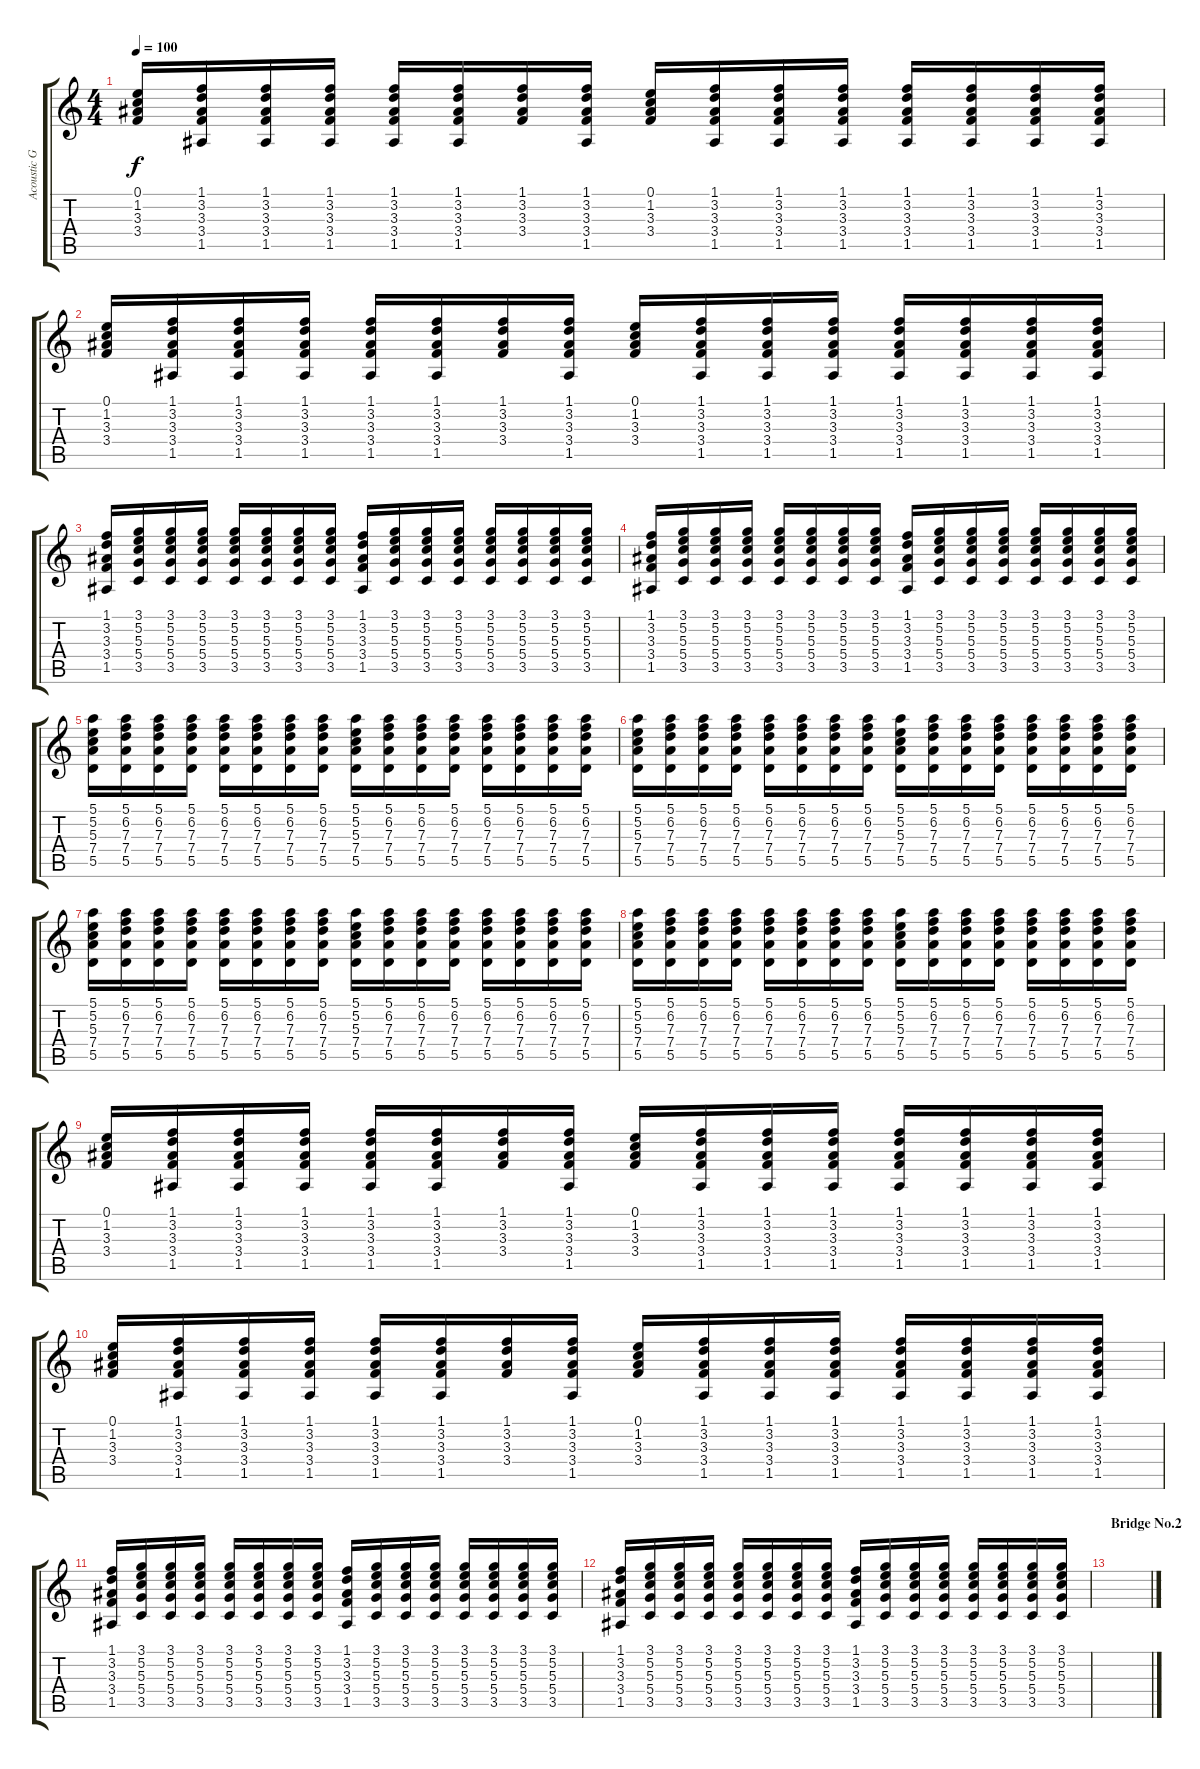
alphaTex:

\track ("Acoustic Guitar II" "Acoustic G") {instrument acousticguitarnylon}
\staff {score tabs}
\tuning (E4 B3 G3 D3 A2 E2) {hide}
\ts (4 4)
\tempo 100
\clef g2
\ks c
(0.1 1.2 3.3 3.4).16{dy f} (1.1 3.2 3.3 3.4 1.5).16 (1.1 3.2 3.3 3.4 1.5).16 (1.1 3.2 3.3 3.4 1.5).16 (1.1 3.2 3.3 3.4 1.5).16 (1.1 3.2 3.3 3.4 1.5).16 (1.1 3.2 3.3 3.4).16 (1.1 3.2 3.3 3.4 1.5).16 (0.1 1.2 3.3 3.4).16 (1.1 3.2 3.3 3.4 1.5).16 (1.1 3.2 3.3 3.4 1.5).16 (1.1 3.2 3.3 3.4 1.5).16 (1.1 3.2 3.3 3.4 1.5).16 (1.1 3.2 3.3 3.4 1.5).16 (1.1 3.2 3.3 3.4 1.5).16 (1.1 3.2 3.3 3.4 1.5).16 |
(0.1 1.2 3.3 3.4).16 (1.1 3.2 3.3 3.4 1.5).16 (1.1 3.2 3.3 3.4 1.5).16 (1.1 3.2 3.3 3.4 1.5).16 (1.1 3.2 3.3 3.4 1.5).16 (1.1 3.2 3.3 3.4 1.5).16 (1.1 3.2 3.3 3.4).16 (1.1 3.2 3.3 3.4 1.5).16 (0.1 1.2 3.3 3.4).16 (1.1 3.2 3.3 3.4 1.5).16 (1.1 3.2 3.3 3.4 1.5).16 (1.1 3.2 3.3 3.4 1.5).16 (1.1 3.2 3.3 3.4 1.5).16 (1.1 3.2 3.3 3.4 1.5).16 (1.1 3.2 3.3 3.4 1.5).16 (1.1 3.2 3.3 3.4 1.5).16 |
(1.1 3.2 3.3 3.4 1.5).16 (3.1 5.2 5.3 5.4 3.5).16 (3.1 5.2 5.3 5.4 3.5).16 (3.1 5.2 5.3 5.4 3.5).16 (3.1 5.2 5.3 5.4 3.5).16 (3.1 5.2 5.3 5.4 3.5).16 (3.1 5.2 5.3 5.4 3.5).16 (3.1 5.2 5.3 5.4 3.5).16 (1.1 3.2 3.3 3.4 1.5).16 (3.1 5.2 5.3 5.4 3.5).16 (3.1 5.2 5.3 5.4 3.5).16 (3.1 5.2 5.3 5.4 3.5).16 (3.1 5.2 5.3 5.4 3.5).16 (3.1 5.2 5.3 5.4 3.5).16 (3.1 5.2 5.3 5.4 3.5).16 (3.1 5.2 5.3 5.4 3.5).16 |
(1.1 3.2 3.3 3.4 1.5).16 (3.1 5.2 5.3 5.4 3.5).16 (3.1 5.2 5.3 5.4 3.5).16 (3.1 5.2 5.3 5.4 3.5).16 (3.1 5.2 5.3 5.4 3.5).16 (3.1 5.2 5.3 5.4 3.5).16 (3.1 5.2 5.3 5.4 3.5).16 (3.1 5.2 5.3 5.4 3.5).16 (1.1 3.2 3.3 3.4 1.5).16 (3.1 5.2 5.3 5.4 3.5).16 (3.1 5.2 5.3 5.4 3.5).16 (3.1 5.2 5.3 5.4 3.5).16 (3.1 5.2 5.3 5.4 3.5).16 (3.1 5.2 5.3 5.4 3.5).16 (3.1 5.2 5.3 5.4 3.5).16 (3.1 5.2 5.3 5.4 3.5).16 |
(5.1 5.2 5.3 7.4 5.5).16 (5.1 6.2 7.3 7.4 5.5).16 (5.1 6.2 7.3 7.4 5.5).16 (5.1 6.2 7.3 7.4 5.5).16 (5.1 6.2 7.3 7.4 5.5).16 (5.1 6.2 7.3 7.4 5.5).16 (5.1 6.2 7.3 7.4 5.5).16 (5.1 6.2 7.3 7.4 5.5).16 (5.1 5.2 5.3 7.4 5.5).16 (5.1 6.2 7.3 7.4 5.5).16 (5.1 6.2 7.3 7.4 5.5).16 (5.1 6.2 7.3 7.4 5.5).16 (5.1 6.2 7.3 7.4 5.5).16 (5.1 6.2 7.3 7.4 5.5).16 (5.1 6.2 7.3 7.4 5.5).16 (5.1 6.2 7.3 7.4 5.5).16 |
(5.1 5.2 5.3 7.4 5.5).16 (5.1 6.2 7.3 7.4 5.5).16 (5.1 6.2 7.3 7.4 5.5).16 (5.1 6.2 7.3 7.4 5.5).16 (5.1 6.2 7.3 7.4 5.5).16 (5.1 6.2 7.3 7.4 5.5).16 (5.1 6.2 7.3 7.4 5.5).16 (5.1 6.2 7.3 7.4 5.5).16 (5.1 5.2 5.3 7.4 5.5).16 (5.1 6.2 7.3 7.4 5.5).16 (5.1 6.2 7.3 7.4 5.5).16 (5.1 6.2 7.3 7.4 5.5).16 (5.1 6.2 7.3 7.4 5.5).16 (5.1 6.2 7.3 7.4 5.5).16 (5.1 6.2 7.3 7.4 5.5).16 (5.1 6.2 7.3 7.4 5.5).16 |
(5.1 5.2 5.3 7.4 5.5).16 (5.1 6.2 7.3 7.4 5.5).16 (5.1 6.2 7.3 7.4 5.5).16 (5.1 6.2 7.3 7.4 5.5).16 (5.1 6.2 7.3 7.4 5.5).16 (5.1 6.2 7.3 7.4 5.5).16 (5.1 6.2 7.3 7.4 5.5).16 (5.1 6.2 7.3 7.4 5.5).16 (5.1 5.2 5.3 7.4 5.5).16 (5.1 6.2 7.3 7.4 5.5).16 (5.1 6.2 7.3 7.4 5.5).16 (5.1 6.2 7.3 7.4 5.5).16 (5.1 6.2 7.3 7.4 5.5).16 (5.1 6.2 7.3 7.4 5.5).16 (5.1 6.2 7.3 7.4 5.5).16 (5.1 6.2 7.3 7.4 5.5).16 |
(5.1 5.2 5.3 7.4 5.5).16 (5.1 6.2 7.3 7.4 5.5).16 (5.1 6.2 7.3 7.4 5.5).16 (5.1 6.2 7.3 7.4 5.5).16 (5.1 6.2 7.3 7.4 5.5).16 (5.1 6.2 7.3 7.4 5.5).16 (5.1 6.2 7.3 7.4 5.5).16 (5.1 6.2 7.3 7.4 5.5).16 (5.1 5.2 5.3 7.4 5.5).16 (5.1 6.2 7.3 7.4 5.5).16 (5.1 6.2 7.3 7.4 5.5).16 (5.1 6.2 7.3 7.4 5.5).16 (5.1 6.2 7.3 7.4 5.5).16 (5.1 6.2 7.3 7.4 5.5).16 (5.1 6.2 7.3 7.4 5.5).16 (5.1 6.2 7.3 7.4 5.5).16 |
(0.1 1.2 3.3 3.4).16 (1.1 3.2 3.3 3.4 1.5).16 (1.1 3.2 3.3 3.4 1.5).16 (1.1 3.2 3.3 3.4 1.5).16 (1.1 3.2 3.3 3.4 1.5).16 (1.1 3.2 3.3 3.4 1.5).16 (1.1 3.2 3.3 3.4).16 (1.1 3.2 3.3 3.4 1.5).16 (0.1 1.2 3.3 3.4).16 (1.1 3.2 3.3 3.4 1.5).16 (1.1 3.2 3.3 3.4 1.5).16 (1.1 3.2 3.3 3.4 1.5).16 (1.1 3.2 3.3 3.4 1.5).16 (1.1 3.2 3.3 3.4 1.5).16 (1.1 3.2 3.3 3.4 1.5).16 (1.1 3.2 3.3 3.4 1.5).16 |
(0.1 1.2 3.3 3.4).16 (1.1 3.2 3.3 3.4 1.5).16 (1.1 3.2 3.3 3.4 1.5).16 (1.1 3.2 3.3 3.4 1.5).16 (1.1 3.2 3.3 3.4 1.5).16 (1.1 3.2 3.3 3.4 1.5).16 (1.1 3.2 3.3 3.4).16 (1.1 3.2 3.3 3.4 1.5).16 (0.1 1.2 3.3 3.4).16 (1.1 3.2 3.3 3.4 1.5).16 (1.1 3.2 3.3 3.4 1.5).16 (1.1 3.2 3.3 3.4 1.5).16 (1.1 3.2 3.3 3.4 1.5).16 (1.1 3.2 3.3 3.4 1.5).16 (1.1 3.2 3.3 3.4 1.5).16 (1.1 3.2 3.3 3.4 1.5).16 |
(1.1 3.2 3.3 3.4 1.5).16 (3.1 5.2 5.3 5.4 3.5).16 (3.1 5.2 5.3 5.4 3.5).16 (3.1 5.2 5.3 5.4 3.5).16 (3.1 5.2 5.3 5.4 3.5).16 (3.1 5.2 5.3 5.4 3.5).16 (3.1 5.2 5.3 5.4 3.5).16 (3.1 5.2 5.3 5.4 3.5).16 (1.1 3.2 3.3 3.4 1.5).16 (3.1 5.2 5.3 5.4 3.5).16 (3.1 5.2 5.3 5.4 3.5).16 (3.1 5.2 5.3 5.4 3.5).16 (3.1 5.2 5.3 5.4 3.5).16 (3.1 5.2 5.3 5.4 3.5).16 (3.1 5.2 5.3 5.4 3.5).16 (3.1 5.2 5.3 5.4 3.5).16 |
(1.1 3.2 3.3 3.4 1.5).16 (3.1 5.2 5.3 5.4 3.5).16 (3.1 5.2 5.3 5.4 3.5).16 (3.1 5.2 5.3 5.4 3.5).16 (3.1 5.2 5.3 5.4 3.5).16 (3.1 5.2 5.3 5.4 3.5).16 (3.1 5.2 5.3 5.4 3.5).16 (3.1 5.2 5.3 5.4 3.5).16 (1.1 3.2 3.3 3.4 1.5).16 (3.1 5.2 5.3 5.4 3.5).16 (3.1 5.2 5.3 5.4 3.5).16 (3.1 5.2 5.3 5.4 3.5).16 (3.1 5.2 5.3 5.4 3.5).16 (3.1 5.2 5.3 5.4 3.5).16 (3.1 5.2 5.3 5.4 3.5).16 (3.1 5.2 5.3 5.4 3.5).16 |
\section ("" "Bridge No.2")
